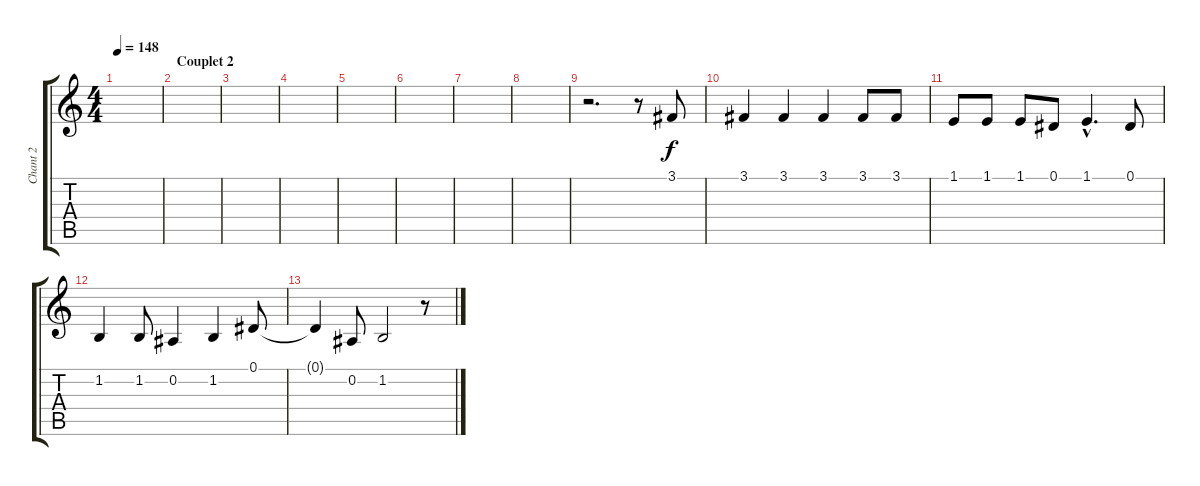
\track ("Chant 2" "Chant 2") {instrument lead8bassandlead}
\staff {score tabs}
\tuning (Eb4 Bb3 Gb3 Db3 Ab2 Eb2) {hide}
\ts (4 4)
\tempo 148
\clef g2
\ks c
|
\section ("" "Couplet 2")
|
|
|
|
|
|
|
r.2{d} r.8 3.1.8 |
3.1.4 3.1.4 3.1.4 3.1.8 3.1.8 |
1.1.8 1.1.8 1.1.8 0.1.8 1.1{hac}.4{d} 0.1.8 |
1.2.4 1.2.8 0.2.4 1.2.4 0.1.8 |
0.1{t}.4 0.2.8 1.2.2 r.8
